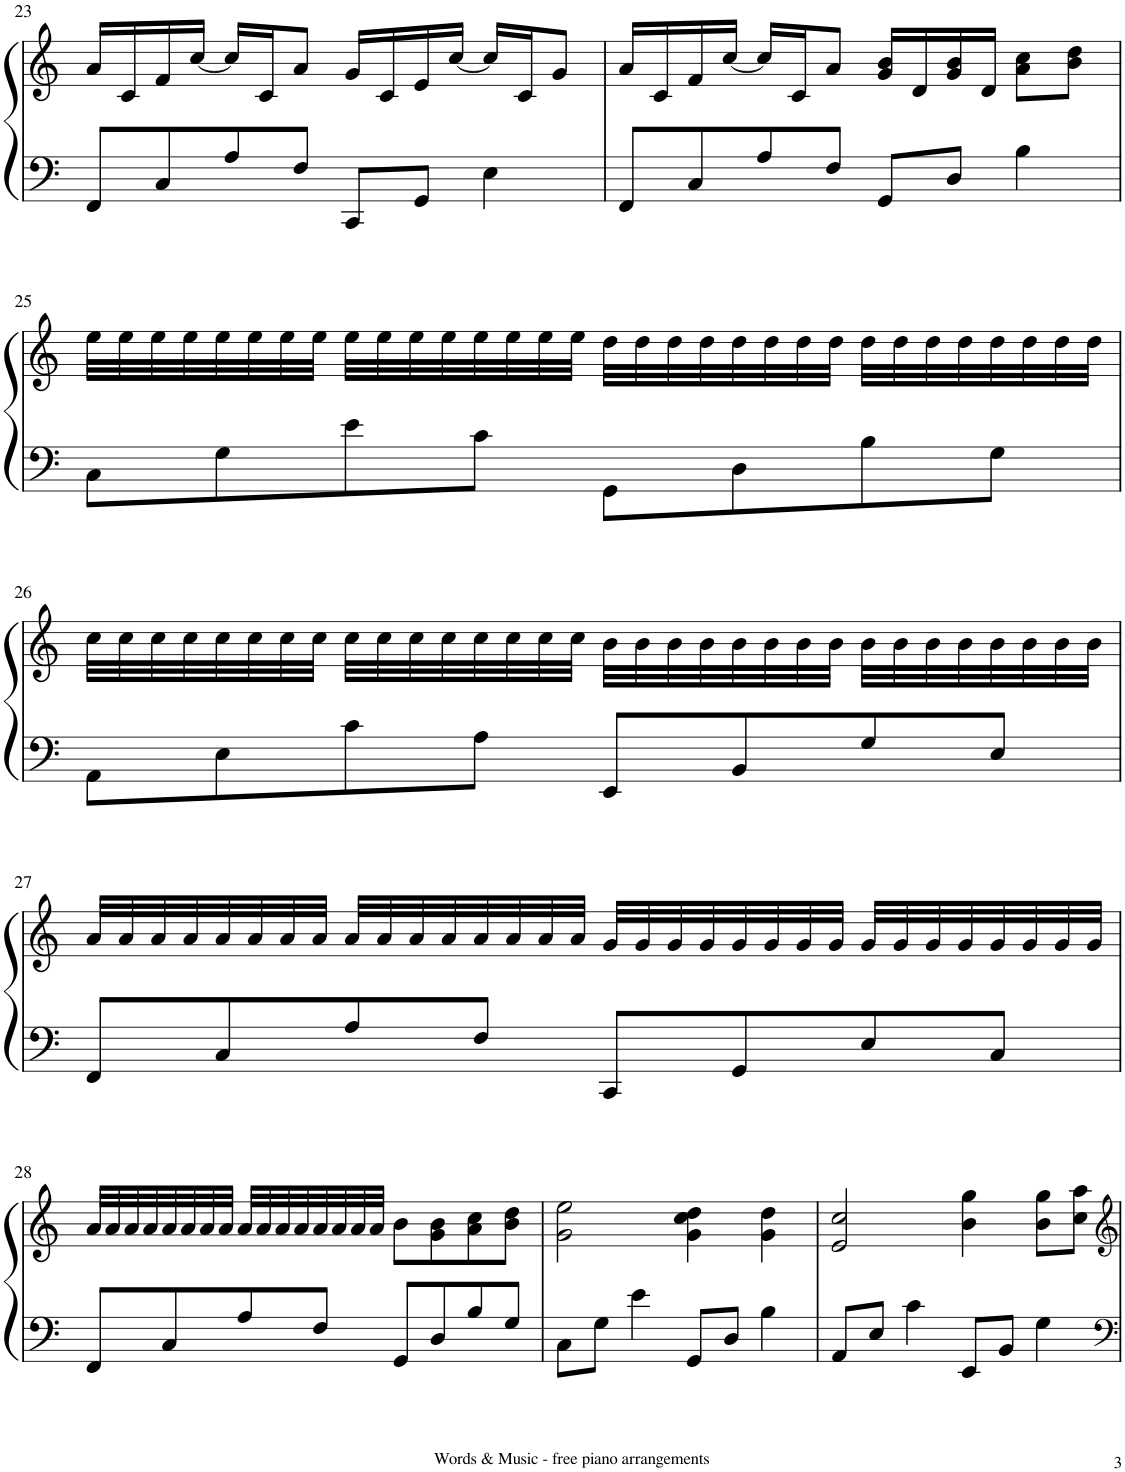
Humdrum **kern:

**kern	**kern
*part1	*part1
*staff2	*staff1
*I"Piano	*
*I'Pno	*
!!LO:PB:g=z
*clefF4	*clefG2
*k[]	*k[]
*M4/4	*M4/4
=23	=23
8FF/L	16a/LL
.	16c/
8C/	16f/
.	[16cc/JJ
8A/	16cc/LL]
.	16c/J
8F/J	8a/J
8CC/L	16g/LL
.	16c/
8GG/J	16e/
.	[16cc/JJ
4E\	16cc/LL]
.	16c/J
.	8g/J
=24	=24
8FF/L	16a/LL
.	16c/
8C/	16f/
.	[16cc/JJ
8A/	16cc/LL]
.	16c/J
8F/J	8a/J
8GG/L	16g/ 16b/LL
.	16d/
8D/J	16g/ 16b/
.	16d/JJ
4B\	8a\ 8cc\L
.	8b\ 8dd\J
!!LO:LB:g=z
=25	=25
8C\L	32ee\LLL
.	32ee\
.	32ee\
.	32ee\
8G\	32ee\
.	32ee\
.	32ee\
.	32ee\JJJ
8e\	32ee\LLL
.	32ee\
.	32ee\
.	32ee\
8c\J	32ee\
.	32ee\
.	32ee\
.	32ee\JJJ
8GG\L	32dd\LLL
.	32dd\
.	32dd\
.	32dd\
8D\	32dd\
.	32dd\
.	32dd\
.	32dd\JJJ
8B\	32dd\LLL
.	32dd\
.	32dd\
.	32dd\
8G\J	32dd\
.	32dd\
.	32dd\
.	32dd\JJJ
!!LO:LB:g=z
=26	=26
8AA\L	32cc\LLL
.	32cc\
.	32cc\
.	32cc\
8E\	32cc\
.	32cc\
.	32cc\
.	32cc\JJJ
8c\	32cc\LLL
.	32cc\
.	32cc\
.	32cc\
8A\J	32cc\
.	32cc\
.	32cc\
.	32cc\JJJ
8EE/L	32b\LLL
.	32b\
.	32b\
.	32b\
8BB/	32b\
.	32b\
.	32b\
.	32b\JJJ
8G/	32b\LLL
.	32b\
.	32b\
.	32b\
8E/J	32b\
.	32b\
.	32b\
.	32b\JJJ
!!LO:LB:g=z
=27	=27
8FF/L	32a/LLL
.	32a/
.	32a/
.	32a/
8C/	32a/
.	32a/
.	32a/
.	32a/JJJ
8A/	32a/LLL
.	32a/
.	32a/
.	32a/
8F/J	32a/
.	32a/
.	32a/
.	32a/JJJ
8CC/L	32g/LLL
.	32g/
.	32g/
.	32g/
8GG/	32g/
.	32g/
.	32g/
.	32g/JJJ
8E/	32g/LLL
.	32g/
.	32g/
.	32g/
8C/J	32g/
.	32g/
.	32g/
.	32g/JJJ
!!LO:LB:g=z
=28	=28
8FF/L	32a/LLL
.	32a/
.	32a/
.	32a/
8C/	32a/
.	32a/
.	32a/
.	32a/JJJ
8A/	32a/LLL
.	32a/
.	32a/
.	32a/
8F/J	32a/
.	32a/
.	32a/
.	32a/JJJ
8GG/L	8b\L
8D/	8g\ 8b\
8B/	8a\ 8cc\
8G/J	8b\ 8dd\J
=29	=29
8C\L	2g\ 2ee\
8G\J	.
4e\	.
8GG/L	4g\ 4cc\ 4dd\
8D/J	.
4B\	4g\ 4dd\
=30	=30
8AA/L	2e/ 2cc/
8E/J	.
4c\	.
8EE/L	4b\ 4gg\
8BB/J	.
4G\	8b\ 8gg\L
.	8cc\ 8aa\J
=	=
*-	*-
